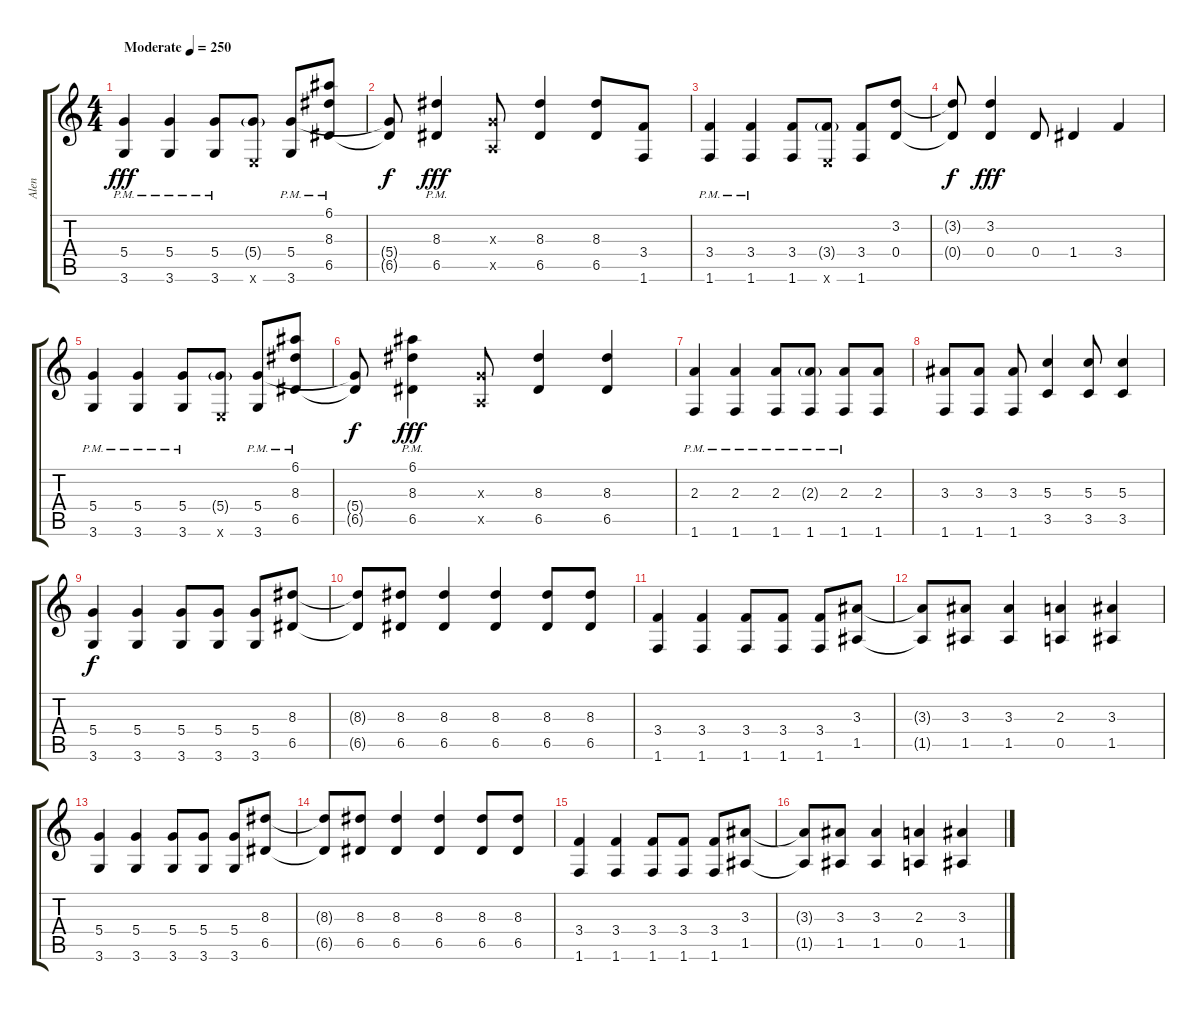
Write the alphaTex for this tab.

\track ("Alen" "Alen") {instrument distortionguitar}
\staff {score tabs}
\tuning (E4 B3 G3 D3 A2 E2) {hide}
\ts (4 4)
\tempo (250 "Moderate")
\clef g2
\ks c
(5.4 3.6{pm}).4{dy fff instrument distortionguitar} (5.4 3.6{pm}).4 (5.4 3.6{pm}).8 (5.4{g} 0.6{x}).8 (5.4 3.6{pm}).8 (6.1 8.3 6.5{pm}).8 |
(5.4{t} 6.5{t}).8{dy f} (8.3{pm} 6.5{pm}).4{dy fff} (0.3{x} 0.5{x}).8 (8.3 6.5).4 (8.3 6.5).8 (3.4 1.6).8 |
(3.4 1.6{pm}).4 (3.4 1.6{pm}).4 (3.4 1.6).8 (3.4{g} 0.6{x}).8 (3.4 1.6).8 (3.2 0.4).8 |
(3.2{t} 0.4{t}).8{dy f} (3.2 0.4).4{dy fff} 0.4.8 1.4.4 3.4.4 |
(5.4{pm} 3.6{pm}).4 (5.4{pm} 3.6{pm}).4 (5.4{pm} 3.6{pm}).8 (5.4{g} 0.6{x}).8 (5.4{pm} 3.6{pm}).8 (6.1{pm} 8.3{pm} 6.5{pm}).8 |
(5.4{t} 6.5{t}).8{dy f} (6.1{pm} 8.3{pm} 6.5{pm}).4{dy fff} (0.3{x} 0.5{x}).8 (8.3 6.5).4 (8.3 6.5).4 |
(2.3{pm} 1.6{pm}).4 (2.3{pm} 1.6{pm}).4 (2.3 1.6{pm}).8 (2.3{g} 1.6{pm}).8 (2.3 1.6{pm}).8 (2.3 1.6).8 |
(3.3 1.6).8 (3.3 1.6).8 (3.3 1.6).8 (5.3 3.5).4 (5.3 3.5).8 (5.3 3.5).4 |
(5.4 3.6).4{dy f volume 11} (5.4 3.6).4 (5.4 3.6).8 (5.4 3.6).8 (5.4 3.6).8 (8.3 6.5).8 |
(8.3{t} 6.5{t}).8 (8.3 6.5).8 (8.3 6.5).4 (8.3 6.5).4 (8.3 6.5).8 (8.3 6.5).8 |
(3.4 1.6).4 (3.4 1.6).4 (3.4 1.6).8 (3.4 1.6).8 (3.4 1.6).8 (3.3 1.5).8 |
(3.3{t} 1.5{t}).8 (3.3 1.5).8 (3.3 1.5).4 (2.3 0.5).4 (3.3 1.5).4 |
(5.4 3.6).4 (5.4 3.6).4 (5.4 3.6).8 (5.4 3.6).8 (5.4 3.6).8 (8.3 6.5).8 |
(8.3{t} 6.5{t}).8 (8.3 6.5).8 (8.3 6.5).4 (8.3 6.5).4 (8.3 6.5).8 (8.3 6.5).8 |
(3.4 1.6).4 (3.4 1.6).4 (3.4 1.6).8 (3.4 1.6).8 (3.4 1.6).8 (3.3 1.5).8 |
(3.3{t} 1.5{t}).8 (3.3 1.5).8 (3.3 1.5).4 (2.3 0.5).4 (3.3 1.5).4
